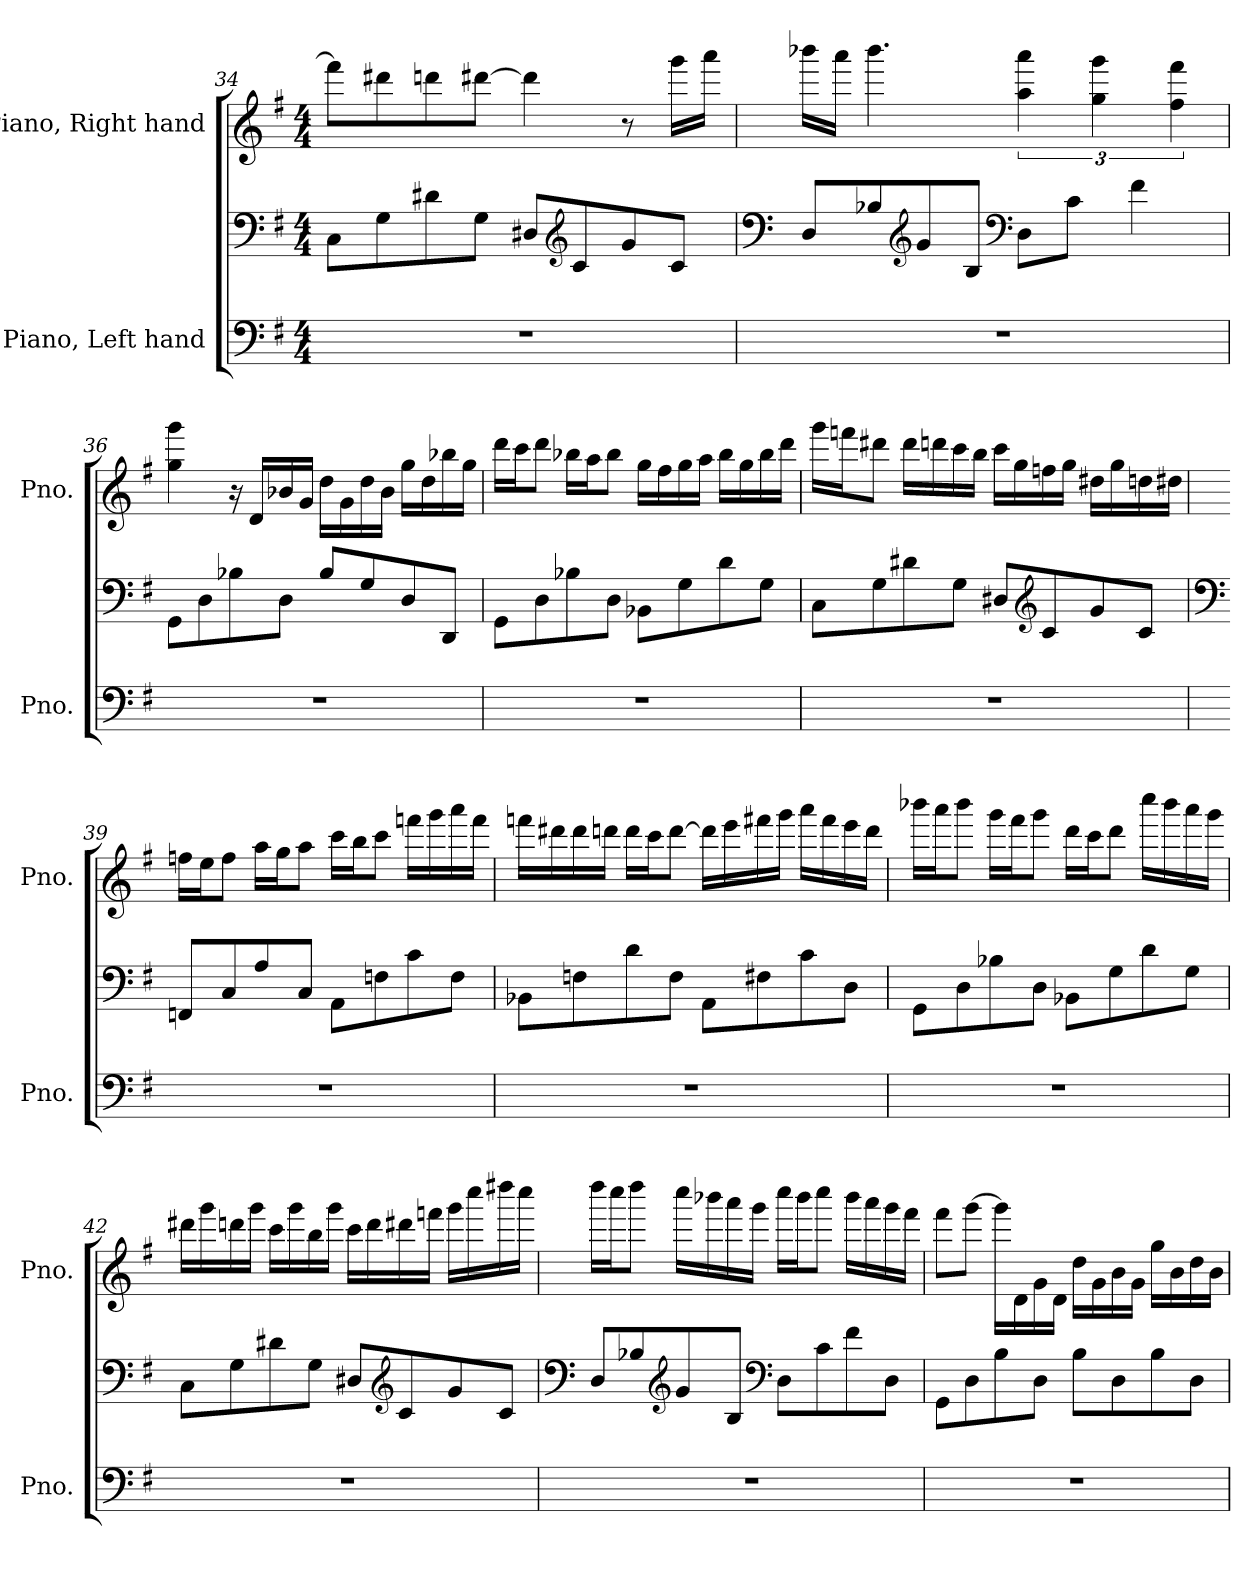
**kern	**kern	**kern
*part2	*part2	*part1
*staff3	*staff2	*staff1
*I"Piano, Left hand	*	*I"Piano, Right hand
*I'Pno.	*	*I'Pno.
*clefF4	*clefF4	*clefG2
*k[f#]	*k[f#]	*k[f#]
*M4/4	*M4/4	*M4/4
=34	=34	=34
1r	8C\L	8fff\L]
.	8G\	8ddd#X\
.	8d#X\	8dddn\
.	8G\J	[8ddd#X\J
.	8D#X/L	4ddd#\]
*	*clefG2	*
.	8c/	.
.	8g/	8r
.	8c/J	16ggg\LL
.	.	16aaa\JJ
=35	=35	=35
*	*clefF4	*
1r	8D/L	16bbb-X\LL
.	.	16aaa\JJ
.	8B-X/	4.bbb-\
*	*clefG2	*
.	8g/	.
.	8B-/J	.
*	*clefF4	*
.	8D\L	6aa\ 6aaa\
.	8c\J	.
.	.	6gg\ 6ggg\
.	4f#\	.
.	.	6ff#\ 6fff#\
!!LO:LB:g=z
=36	=36	=36
1r	8GG\L	4gg\ 4ggg\
.	8D\	.
.	8B-X\	16r
.	.	16d/LL
.	8D\J	16b-X/
.	.	16g/JJ
.	8B-/L	16dd\LL
.	.	16g\
.	8G/	16dd\
.	.	16b-\JJ
.	8D/	16gg\LL
.	.	16dd\
.	8DD/J	16bb-X\
.	.	16gg\JJ
=37	=37	=37
1r	8GG\L	16ddd\LL
.	.	16ccc\J
.	8D\	8ddd\J
.	8B-X\	16bb-X\LL
.	.	16aa\J
.	8D\J	8bb-\J
.	8BB-X\L	16gg\LL
.	.	16ff#\
.	8G\	16gg\
.	.	16aa\JJ
.	8d\	16bb-\LL
.	.	16gg\
.	8G\J	16bb-\
.	.	16ddd\JJ
!!LO:LB:g=z
=38	=38	=38
1r	8C\L	16ggg\LL
.	.	16fffn\J
.	8G\	8ddd#X\J
.	8d#X\	16ddd#\LL
.	.	16dddn\
.	8G\J	16ccc\
.	.	16bb\JJ
.	8D#X/L	16ccc\LL
.	.	16gg\
*	*clefG2	*
.	8c/	16ffn\
.	.	16gg\JJ
.	8g/	16dd#X\LL
.	.	16gg\
.	8c/J	16ddn\
.	.	16dd#X\JJ
=39	=39	=39
*	*clefF4	*
1r	8FFn/L	16ffn\LL
.	.	16ee\J
.	8C/	8ff\J
.	8A/	16aa\LL
.	.	16gg\J
.	8C/J	8aa\J
.	8AA\L	16ccc\LL
.	.	16bb\J
.	8Fn\	8ccc\J
.	8c\	16fffn\LL
.	.	16ggg\
.	8F\J	16aaa\
.	.	16fff\JJ
!!LO:PB:g=z
=40	=40	=40
1r	8BB-X\L	16fffn\LL
.	.	16ddd#X\
.	8Fn\	16ddd#\
.	.	16dddn\JJ
.	8d\	16ddd\LL
.	.	16ccc\J
.	8F\J	[8ddd\J
.	8AA\L	16ddd\LL]
.	.	16eee\
.	8F#X\	16fff#X\
.	.	16ggg\JJ
.	8c\	16aaa\LL
.	.	16fff#\
.	8D\J	16eee\
.	.	16ddd\JJ
=41	=41	=41
1r	8GG\L	16bbb-X\LL
.	.	16aaa\J
.	8D\	8bbb-\J
.	8B-X\	16ggg\LL
.	.	16fff#\J
.	8D\J	8ggg\J
.	8BB-X\L	16ddd\LL
.	.	16ccc\J
.	8G\	8ddd\J
.	8d\	16cccc\LL
.	.	16bbb-\
.	8G\J	16aaa\
.	.	16ggg\JJ
!!LO:LB:g=z
=42	=42	=42
1r	8C\L	16ddd#X\LL
.	.	16ggg\
.	8G\	16dddn\
.	.	16ggg\JJ
.	8d#X\	16ccc\LL
.	.	16ggg\
.	8G\J	16bb\
.	.	16ggg\JJ
.	8D#X/L	16ccc\LL
.	.	16ddd\
*	*clefG2	*
.	8c/	16ddd#X\
.	.	16fffn\JJ
.	8g/	16ggg\LL
.	.	16cccc\
.	8c/J	16dddd#X\
.	.	16cccc\JJ
!!LO:LB:g=z
=43	=43	=43
*	*clefF4	*
1r	8D/L	16dddd\LL
.	.	16cccc\J
.	8B-X/	8dddd\J
*	*clefG2	*
.	8g/	16cccc\LL
.	.	16bbb-X\
.	8B-/J	16aaa\
.	.	16ggg\JJ
*	*clefF4	*
.	8D\L	16cccc\LL
.	.	16bbb-\J
.	8c\	8cccc\J
.	8f#\	16bbb-\LL
.	.	16aaa\
.	8D\J	16ggg\
.	.	16fff#\JJ
=44	=44	=44
1r	8GG\L	8fff#\L
.	8D\	[8ggg\J
.	8B\	16ggg\LL]
.	.	16d\
.	8D\J	16g\
.	.	16d\JJ
.	8B\L	16dd\LL
.	.	16g\
.	8D\	16b\
.	.	16g\JJ
.	8B\	16gg\LL
.	.	16b\
.	8D\J	16dd\
.	.	16b\JJ
=	=	=
*-	*-	*-
